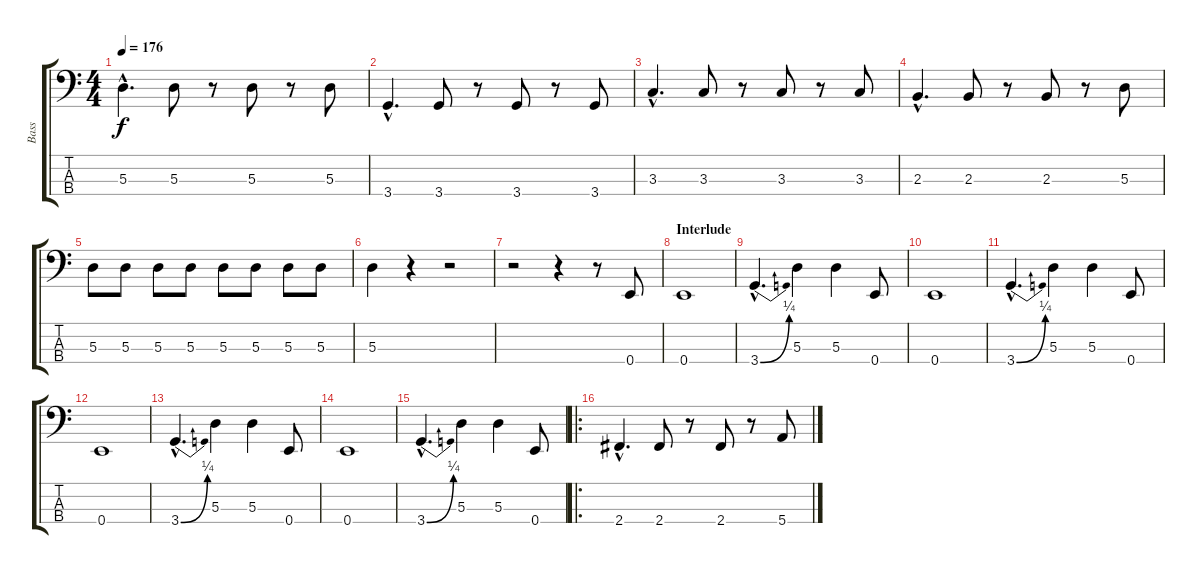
\track ("Bass" "Bass") {instrument electricbasspick}
\staff {score tabs}
\tuning (G2 D2 A1 E1) {hide}
\ts (4 4)
\tempo 176
\clef f4
\ks c
5.3{hac}.4{d dy f} 5.3.8 r.8 5.3.8 r.8 5.3.8 |
3.4{hac}.4{d} 3.4.8 r.8 3.4.8 r.8 3.4.8 |
3.3{hac}.4{d} 3.3.8 r.8 3.3.8 r.8 3.3.8 |
2.3{hac}.4{d} 2.3.8 r.8 2.3.8 r.8 5.3.8 |
5.3.8 5.3.8 5.3.8 5.3.8 5.3.8 5.3.8 5.3.8 5.3.8 |
5.3.4 r.4 r.2 |
r.2 r.4 r.8 0.4.8 |
\section ("" "Interlude")
0.4.1 |
3.4{be (bend 0 0 60 1) hac}.4{d} 5.3.4 5.3.4 0.4.8 |
0.4.1 |
3.4{be (bend 0 0 60 1) hac}.4{d} 5.3.4 5.3.4 0.4.8 |
0.4.1 |
3.4{be (bend 0 0 60 1) hac}.4{d} 5.3.4 5.3.4 0.4.8 |
0.4.1 |
3.4{be (bend 0 0 60 1) hac}.4{d} 5.3.4 5.3.4 0.4.8 |
\ro
2.4{hac}.4{d} 2.4.8 r.8 2.4.8 r.8 5.4.8
